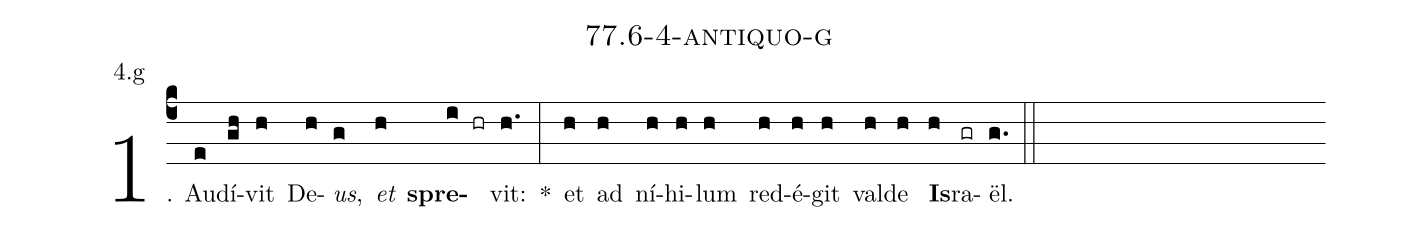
name: 77.6-4-antiquo-g;
annotation: 4.g;
%%
(c4)1. Au(e)dí(gh)vit(h) De(h)<i>us</i>,(g) <i>et</i>(h) <b>spre</b>(i hr)vit:(h.) *(:) et(h) ad(h) ní(h)hi(h)lum(h) red(h)é(h)git(h) val(h)de(h) <b>Is</b>(h)ra(gr)ël.(g.) (::)


%E(h) u(h) o(h) u(h) a(h) e.(g.) (::)
